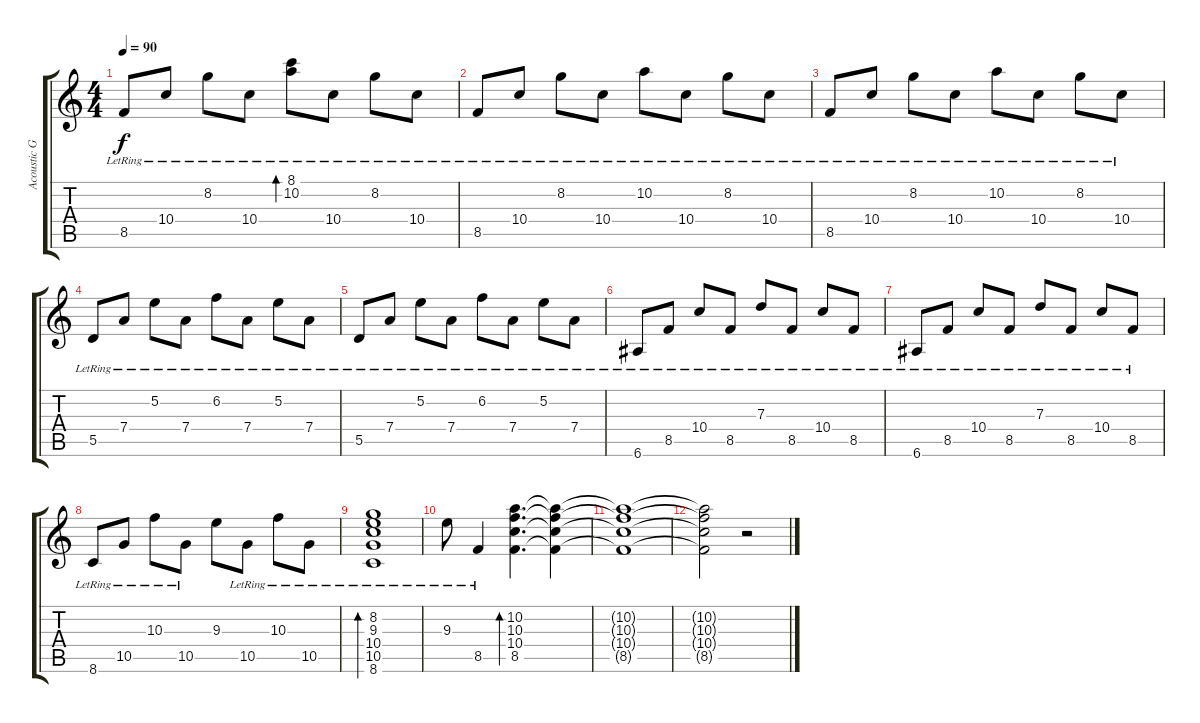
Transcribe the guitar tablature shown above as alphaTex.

\track ("Acoustic Guitar" "Acoustic G") {instrument acousticguitarsteel}
\staff {score tabs}
\tuning (E4 B3 G3 D3 A2 E2) {hide}
\ts (4 4)
\tempo 90
\clef g2
\ks c
8.5{lr}.8{dy f} 10.4{lr}.8 8.2{lr}.8 10.4{lr}.8 (8.1{lr} 10.2{lr}).8{bd 240} 10.4{lr}.8 8.2{lr}.8 10.4{lr}.8 |
8.5{lr}.8 10.4{lr}.8 8.2{lr}.8 10.4{lr}.8 10.2{lr}.8 10.4{lr}.8 8.2{lr}.8 10.4{lr}.8 |
8.5{lr}.8 10.4{lr}.8 8.2{lr}.8 10.4{lr}.8 10.2{lr}.8 10.4{lr}.8 8.2{lr}.8 10.4{lr}.8 |
5.5{lr}.8 7.4{lr}.8 5.2{lr}.8 7.4{lr}.8 6.2{lr}.8 7.4{lr}.8 5.2{lr}.8 7.4{lr}.8 |
5.5{lr}.8 7.4{lr}.8 5.2{lr}.8 7.4{lr}.8 6.2{lr}.8 7.4{lr}.8 5.2{lr}.8 7.4{lr}.8 |
6.6{lr}.8 8.5{lr}.8 10.4{lr}.8 8.5{lr}.8 7.3{lr}.8 8.5{lr}.8 10.4{lr}.8 8.5{lr}.8 |
6.6{lr}.8 8.5{lr}.8 10.4{lr}.8 8.5{lr}.8 7.3{lr}.8 8.5{lr}.8 10.4{lr}.8 8.5{lr}.8 |
8.6{lr}.8 10.5{lr}.8 10.3{lr}.8 10.5{lr}.8 9.3.8 10.5{lr}.8 10.3{lr}.8 10.5{lr}.8 |
(8.2{lr} 9.3{lr} 10.4{lr} 10.5{lr} 8.6{lr}).1{bd 60} |
9.3{lr}.8 8.5{lr}.4 (10.2 10.3 10.4 8.5).4{d bd 480} (10.2{t} 10.3{t} 10.4{t} 8.5{t}).4 |
(10.2{t} 10.3{t} 10.4{t} 8.5{t}).1 |
(10.2{t} 10.3{t} 10.4{t} 8.5{t}).2 r.2
